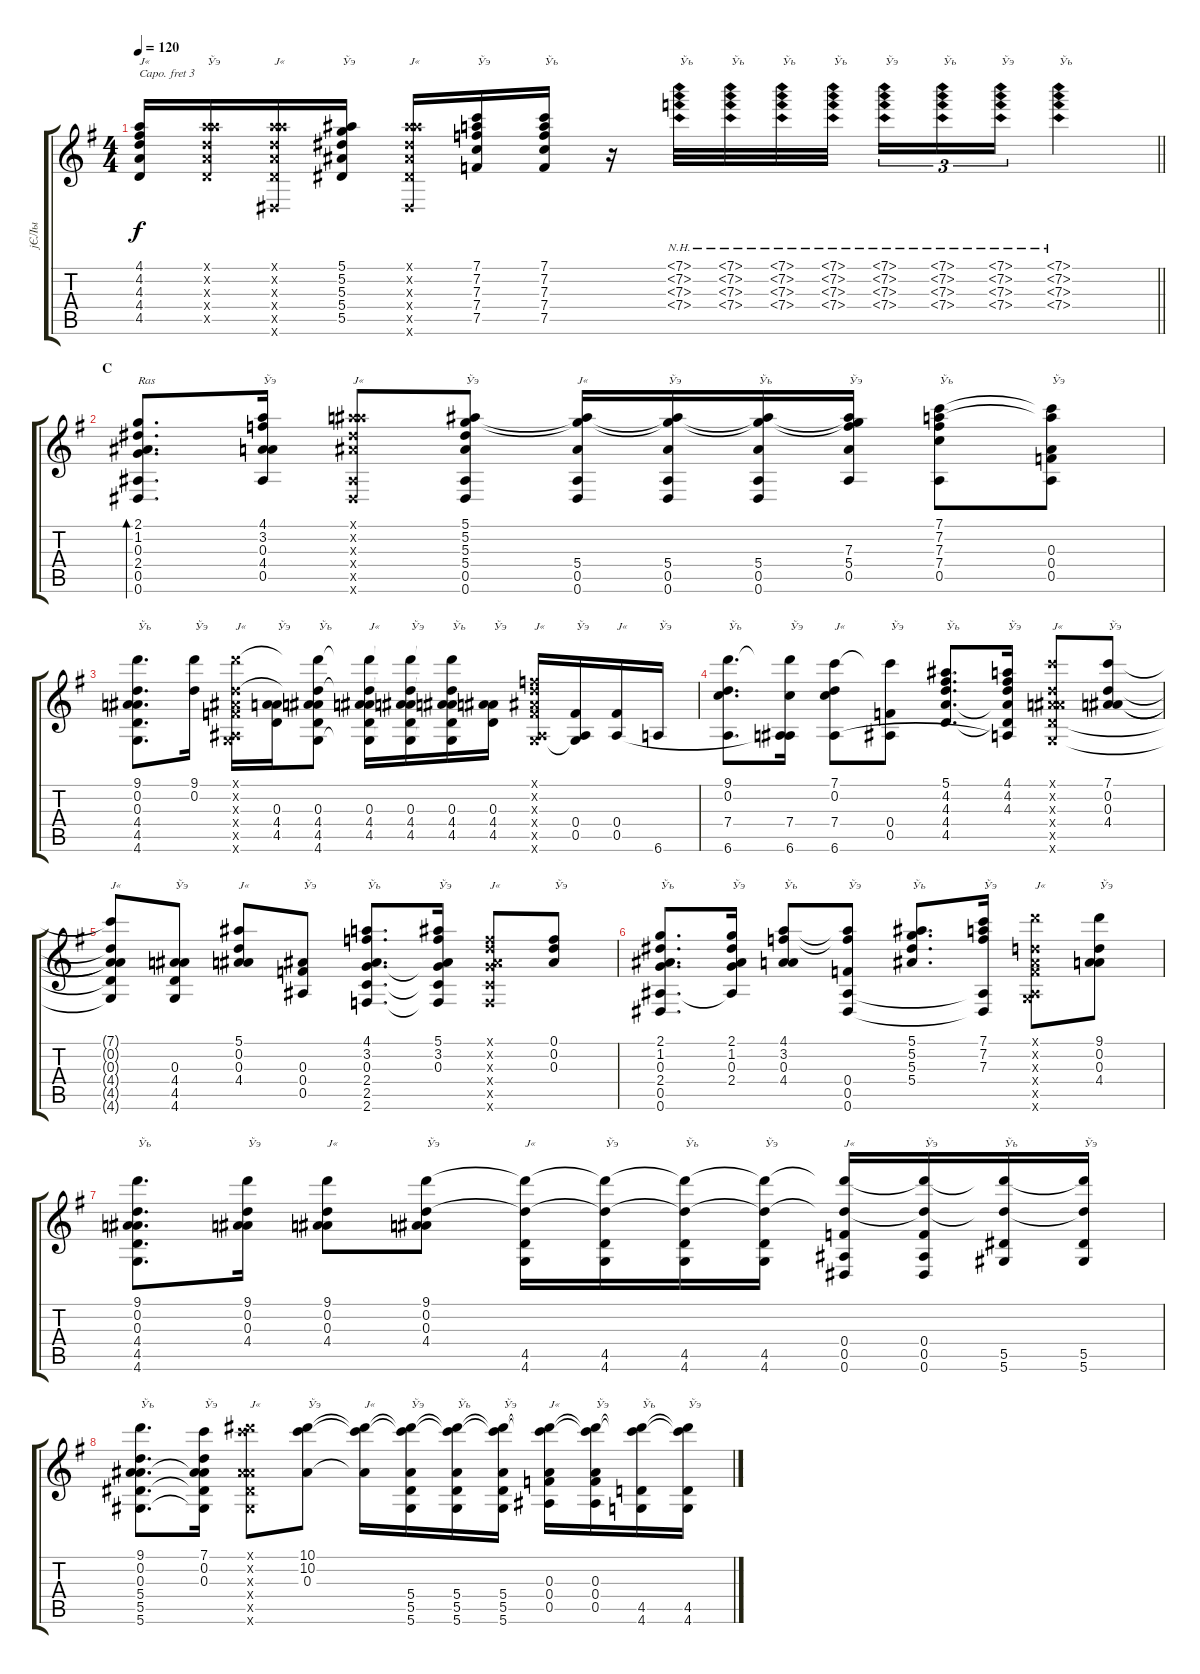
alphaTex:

\track ("јЄЛы" "јЄЛы") {instrument acousticguitarsteel}
\staff {score tabs}
\capo 3
\tuning (D4 B3 G3 D3 G2 C2) {hide}
\ts (4 4)
\tempo 120
\clef g2
\barLineRight lightlight
\ks g
(4.1 4.2 4.3 4.4 4.5).16{txt "Ј«" dy f} (4.1{x} 7.2{x} 4.3{x} 4.4{x} 4.5{x}).16{txt "Ўэ"} (4.1{x} 7.2{x} 4.3{x} 4.4{x} 4.5{x} 0.6{x}).16{txt "Ј«"} (5.1 5.2 5.3 5.4 5.5).16{txt "Ўэ"} (5.1{x} 8.2{x} 5.3{x} 5.4{x} 5.5{x} 0.6{x}).16{txt "Ј«"} (7.1 7.2 7.3 7.4 7.5).16{txt "Ўэ"} (7.1 7.2 7.3 7.4 7.5).16{txt "Ўь"} r.16 (7.1{nh} 7.2{nh} 7.3{nh} 7.4{nh}).32{txt "Ўь"} (7.1{nh} 7.2{nh} 7.3{nh} 7.4{nh}).32{txt "Ўь"} (7.1{nh} 7.2{nh} 7.3{nh} 7.4{nh}).32{txt "Ўь"} (7.1{nh} 7.2{nh} 7.3{nh} 7.4{nh}).32{txt "Ўь" beam splitsecondary} (7.1{nh} 7.2{nh} 7.3{nh} 7.4{nh}).16{tu (3 2) txt "Ўэ"} (7.1{nh} 7.2{nh} 7.3{nh} 7.4{nh}).16{tu (3 2) txt "Ўь"} (7.1{nh} 7.2{nh} 7.3{nh} 7.4{nh}).16{tu (3 2) txt "Ўэ"} (7.1{nh} 7.2{nh} 7.3{nh} 7.4{nh}).4{txt "Ўь"} |
\section ("" "C")
(2.1 1.2 0.3 2.4 0.5 0.6).8{d bd 60 txt "Ras"} (4.1 3.2 0.3 4.4 0.5).16{txt "Ўэ"} (5.1{x} 7.2{x} 5.3{x} 5.4{x} 0.5{x} 0.6{x}).8{txt "Ј«"} (5.1 5.2 5.3 5.4 0.5 0.6).8{txt "Ўэ"} (5.1{t} 5.2{t} 5.4 0.5 0.6).16{txt "Ј«"} (5.1{t} 5.2{t} 5.4 0.5 0.6).16{txt "Ўэ"} (5.1{t} 5.2{t} 5.4 0.5 0.6).16{txt "Ўь"} (5.1{t} 5.2{t} 7.3 5.4 0.5).16{txt "Ўэ"} (7.1 7.2 7.3 7.4 0.5).8{txt "Ўь"} (7.1{t} 7.2{t} 0.3 0.4 0.5).8{txt "Ўэ"} |
(9.1 0.2 0.3 4.4 4.5 4.6).8{d txt "Ўь"} (9.1 0.2).16{txt "Ўэ"} (9.1{x} 0.2{x} 0.3{x} 0.4{x} 0.5{x} 4.6{x}).16{txt "Ј«"} (0.3 4.4 4.5).16{txt "Ўэ"} (9.1{t} 0.2{t} 0.3 4.4 4.5 4.6).8{txt "Ўь"} (9.1{t} 0.2{t} 0.3 4.4 4.5 4.6{t}).16{txt "Ј«"} (9.1{t} 0.2{t} 0.3 4.4 4.5 4.6{t}).16{txt "Ўэ"} (9.1{t} 0.2{t} 0.3 4.4 4.5 4.6{t}).16{txt "Ўь"} (0.3 4.4 4.5).16{txt "Ўэ"} (0.1{x} 0.2{x} 0.3{x} 0.4{x} 0.5{x} 4.6{x}).16{txt "Ј«"} (0.4 0.5 4.6{t}).16{txt "Ўэ"} (0.4 0.5).16{txt "Ј«"} 6.6.16{txt "Ўэ"} |
(9.1 0.2 7.4 6.6).8{d txt "Ўь"} (9.1{t} 7.4 0.5{t} 6.6).16{txt "Ўэ"} (7.1 0.2 7.4 6.6).8{txt "Ј«"} (7.1{t} 0.4 0.5).8{txt "Ўэ"} (5.1 4.2 4.3 4.4 4.5).8{d txt "Ўь"} (4.1 4.2 4.3 4.4{t} 4.5{t} 6.6{t}).16{txt "Ўэ"} (7.1{x} 0.2{x} 0.3{x} 4.4{x} 4.5{x} 4.6{x}).8{txt "Ј«"} (7.1 0.2 0.3 4.4).8{txt "Ўэ"} |
(7.1{t} 0.2{t} 0.3{t} 4.4{t} 4.5{t} 4.6{t}).8{txt "Ј«"} (0.3 4.4 4.5 4.6).8{txt "Ўэ"} (5.1 0.2 0.3 4.4).8{txt "Ј«"} (0.3 0.4 0.5).8{txt "Ўэ"} (4.1 3.2 0.3 2.4 2.5 2.6).8{d txt "Ўь"} (5.1 3.2 0.3 2.4{t} 2.5{t} 2.6{t}).16{txt "Ўэ"} (0.1{x} 0.2{x} 0.3{x} 2.4{x} 2.5{x} 2.6{x}).8{txt "Ј«"} (0.1 0.2 0.3).8{txt "Ўэ"} |
(2.1 1.2 0.3 2.4 0.5 0.6).8{d txt "Ўь"} (2.1 1.2 0.3 2.4 0.5{t}).16{txt "Ўэ"} (4.1 3.2 0.3 4.4).8{txt "Ўь"} (4.1{t} 3.2{t} 0.4 0.5 0.6).8{txt "Ўэ"} (5.1 5.2 5.3 5.4).8{d txt "Ўь"} (7.1 7.2 7.3 0.5{t} 0.6{t}).16{txt "Ўэ"} (9.1{x} 0.2{x} 0.3{x} 0.4{x} 0.5{x} 4.6{x}).8{txt "Ј«"} (9.1 0.2 0.3 4.4).8{txt "Ўэ"} |
(9.1 0.2 0.3 4.4 4.5 4.6).8{d txt "Ўь"} (9.1 0.2 0.3 4.4).16{txt "Ўэ"} (9.1 0.2 0.3 4.4).8{txt "Ј«"} (9.1 0.2 0.3 4.4).8{txt "Ўэ"} (9.1{t} 0.2{t} 4.5 4.6).16{txt "Ј«"} (9.1{t} 0.2{t} 4.5 4.6).16{txt "Ўэ"} (9.1{t} 0.2{t} 4.5 4.6).16{txt "Ўь"} (9.1{t} 0.2{t} 4.5 4.6).16{txt "Ўэ"} (9.1{t} 0.2{t} 0.4 0.5 0.6).16{txt "Ј«"} (9.1{t} 0.2{t} 0.4 0.5 0.6).16{txt "Ўэ"} (9.1{t} 0.2{t} 5.5 5.6).16{txt "Ўь"} (9.1{t} 0.2{t} 5.5 5.6).16{txt "Ўэ"} |
(9.1 0.2 0.3 5.4 5.5 5.6).8{d txt "Ўь"} (7.1 0.2 0.3 5.4{t} 5.5{t} 5.6{t}).16{txt "Ўэ"} (10.1{x} 10.2{x} 0.3{x} 5.4{x} 5.5{x} 5.6{x}).8{txt "Ј«"} (10.1 10.2 0.3).8{txt "Ўэ"} (10.1{t} 10.2{t} 0.3{t}).16{txt "Ј«"} (10.1{t} 10.2{t} 5.4 5.5 5.6).16{txt "Ўэ"} (10.1{t} 10.2{t} 5.4 5.5 5.6).16{txt "Ўь"} (10.1{t} 10.2{t} 5.4 5.5 5.6).16{txt "Ўэ"} (10.1{t} 10.2{t} 0.3 0.4 0.5).16{txt "Ј«"} (10.1{t} 10.2{t} 0.3 0.4 0.5).16{txt "Ўэ"} (10.1{t} 10.2{t} 4.5 4.6).16{txt "Ўь"} (10.1{t} 10.2{t} 4.5 4.6).16{txt "Ўэ"}
